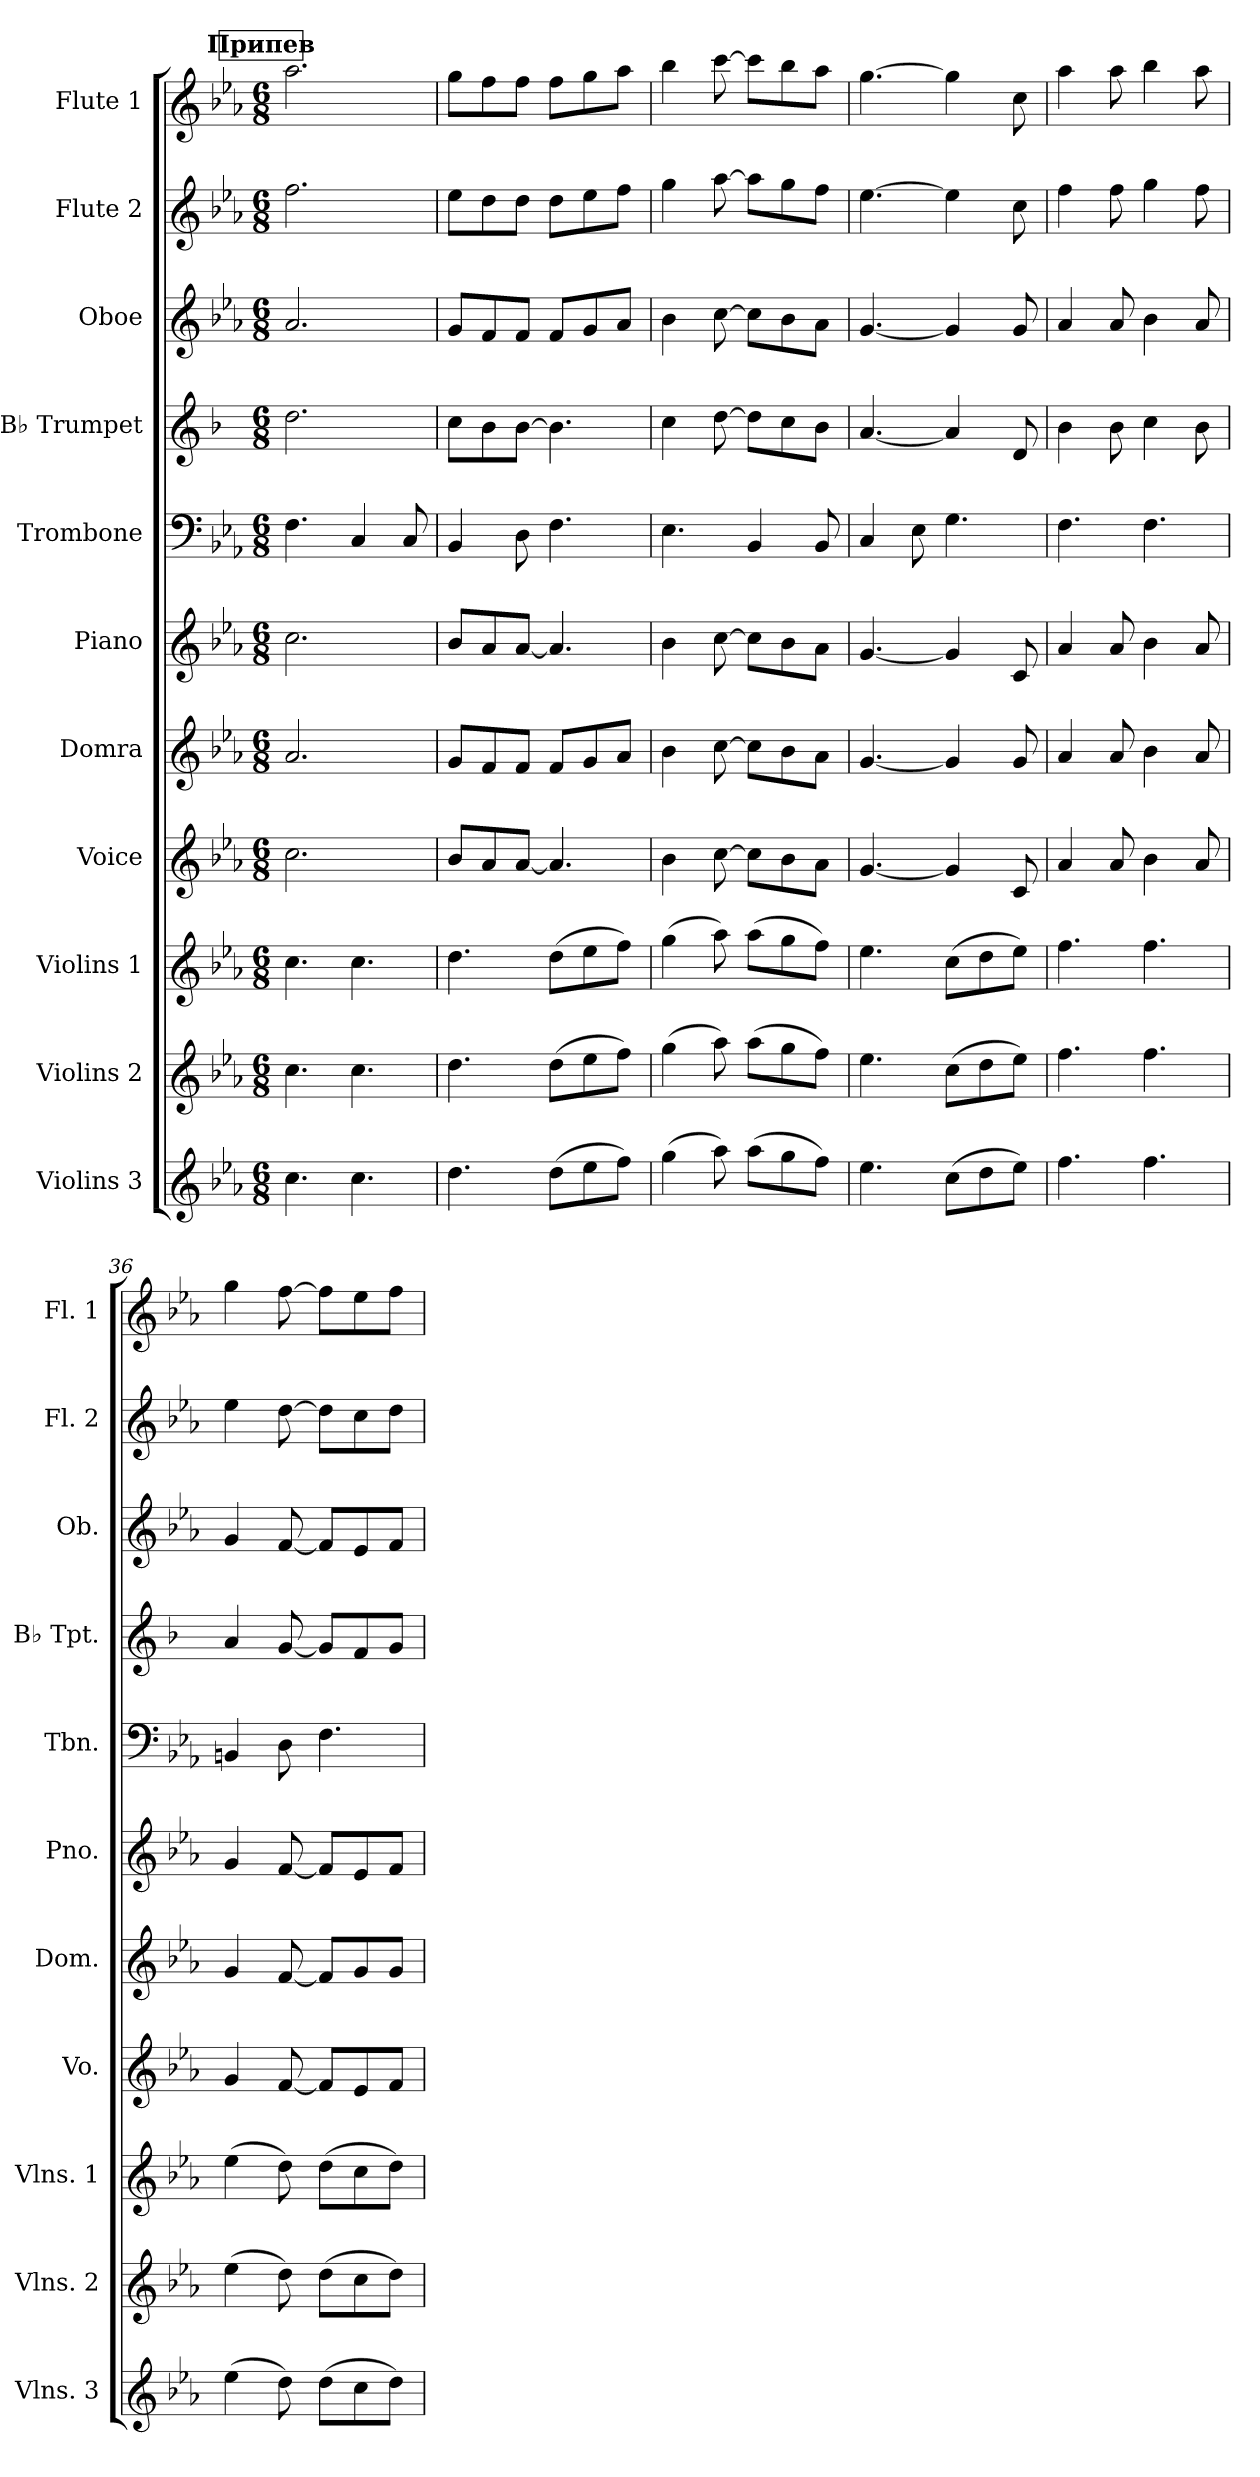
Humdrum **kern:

**kern	**kern	**kern	**kern	**kern	**kern	**kern	**kern	**kern	**kern	**kern
*part11	*part10	*part9	*part8	*part7	*part6	*part5	*part4	*part3	*part2	*part1
*staff11	*staff10	*staff9	*staff8	*staff7	*staff6	*staff5	*staff4	*staff3	*staff2	*staff1
*I"Violins 3	*I"Violins 2	*I"Violins 1	*I"Voice	*I"Domra	*I"Piano	*I"Trombone	*I"B♭ Trumpet	*I"Oboe	*I"Flute 2	*I"Flute 1
*I'Vlns. 3	*I'Vlns. 2	*I'Vlns. 1	*I'Vo.	*I'Dom.	*I'Pno.	*I'Tbn.	*I'B♭ Tpt.	*I'Ob.	*I'Fl. 2	*I'Fl. 1
*clefG2	*clefG2	*clefG2	*clefG2	*clefG2	*clefG2	*clefF4	*clefG2	*clefG2	*clefG2	*clefG2
*	*	*	*	*	*	*	*ITrd1c2	*	*	*
*k[b-e-a-]	*k[b-e-a-]	*k[b-e-a-]	*k[b-e-a-]	*k[b-e-a-]	*k[b-e-a-]	*k[b-e-a-]	*k[b-e-a-]	*k[b-e-a-]	*k[b-e-a-]	*k[b-e-a-]
*M6/8	*M6/8	*M6/8	*M6/8	*M6/8	*M6/8	*M6/8	*M6/8	*M6/8	*M6/8	*M6/8
!!LO:REH:place=s1:a:B:fs=14:t=Припев
=31	=31	=31	=31	=31	=31	=31	=31	=31	=31	=31
4.cc\	4.cc\	4.cc\	2.cc\	2.a-/	2.cc\	4.F\	2.cc\	2.a-/	2.ff\	2.aa-\
4.cc\	4.cc\	4.cc\	.	.	.	4C/	.	.	.	.
.	.	.	.	.	.	8C/	.	.	.	.
=32	=32	=32	=32	=32	=32	=32	=32	=32	=32	=32
4.dd\	4.dd\	4.dd\	8b-/L	8g/L	8b-/L	4BB-/	8b-\L	8g/L	8ee-\L	8gg\L
.	.	.	8a-/	8f/	8a-/	.	8a-\	8f/	8dd\	8ff\
.	.	.	[8a-/J	8f/J	[8a-/J	8D\	[8a-\J	8f/J	8dd\J	8ff\J
(>8dd\L	(>8dd\L	(>8dd\L	4.a-/]	8f/L	4.a-/]	4.F\	4.a-\]	8f/L	8dd\L	8ff\L
8ee-\	8ee-\	8ee-\	.	8g/	.	.	.	8g/	8ee-\	8gg\
8ff\J)	8ff\J)	8ff\J)	.	8a-/J	.	.	.	8a-/J	8ff\J	8aa-\J
!!LO:PB:g=z
=33	=33	=33	=33	=33	=33	=33	=33	=33	=33	=33
(>4gg\	(>4gg\	(>4gg\	4b-\	4b-\	4b-\	4.E-\	4b-\	4b-\	4gg\	4bb-\
8aa-\)	8aa-\)	8aa-\)	[8cc\	[8cc\	[8cc\	.	[8cc\	[8cc\	[8aa-\	[8ccc\
(>8aa-\L	(>8aa-\L	(>8aa-\L	8cc\L]	8cc\L]	8cc\L]	4BB-/	8cc\L]	8cc\L]	8aa-\L]	8ccc\L]
8gg\	8gg\	8gg\	8b-\	8b-\	8b-\	.	8b-\	8b-\	8gg\	8bb-\
8ff\J)	8ff\J)	8ff\J)	8a-\J	8a-\J	8a-\J	8BB-/	8a-\J	8a-\J	8ff\J	8aa-\J
=34	=34	=34	=34	=34	=34	=34	=34	=34	=34	=34
4.ee-\	4.ee-\	4.ee-\	[4.g/	[4.g/	[4.g/	4C/	[4.g/	[4.g/	[4.ee-\	[4.gg\
.	.	.	.	.	.	8E-\	.	.	.	.
(>8cc\L	(>8cc\L	(>8cc\L	4g/]	4g/]	4g/]	4.G\	4g/]	4g/]	4ee-\]	4gg\]
8dd\	8dd\	8dd\	.	.	.	.	.	.	.	.
8ee-\J)	8ee-\J)	8ee-\J)	8c/	8g/	8c/	.	8c/	8g/	8cc\	8cc\
=35	=35	=35	=35	=35	=35	=35	=35	=35	=35	=35
4.ff\	4.ff\	4.ff\	4a-/	4a-/	4a-/	4.F\	4a-\	4a-/	4ff\	4aa-\
.	.	.	8a-/	8a-/	8a-/	.	8a-\	8a-/	8ff\	8aa-\
4.ff\	4.ff\	4.ff\	4b-\	4b-\	4b-\	4.F\	4b-\	4b-\	4gg\	4bb-\
.	.	.	8a-/	8a-/	8a-/	.	8a-\	8a-/	8ff\	8aa-\
=36	=36	=36	=36	=36	=36	=36	=36	=36	=36	=36
(>4ee-\	(>4ee-\	(>4ee-\	4g/	4g/	4g/	4BBn/	4g/	4g/	4ee-\	4gg\
8dd\)	8dd\)	8dd\)	[8f/	[8f/	[8f/	8D\	[8f/	[8f/	[8dd\	[8ff\
(>8dd\L	(>8dd\L	(>8dd\L	8f/L]	8f/L]	8f/L]	4.F\	8f/L]	8f/L]	8dd\L]	8ff\L]
8cc\	8cc\	8cc\	8e-/	8g/	8e-/	.	8e-/	8e-/	8cc\	8ee-\
8dd\J)	8dd\J)	8dd\J)	8f/J	8g/J	8f/J	.	8f/J	8f/J	8dd\J	8ff\J
=	=	=	=	=	=	=	=	=	=	=
*-	*-	*-	*-	*-	*-	*-	*-	*-	*-	*-
